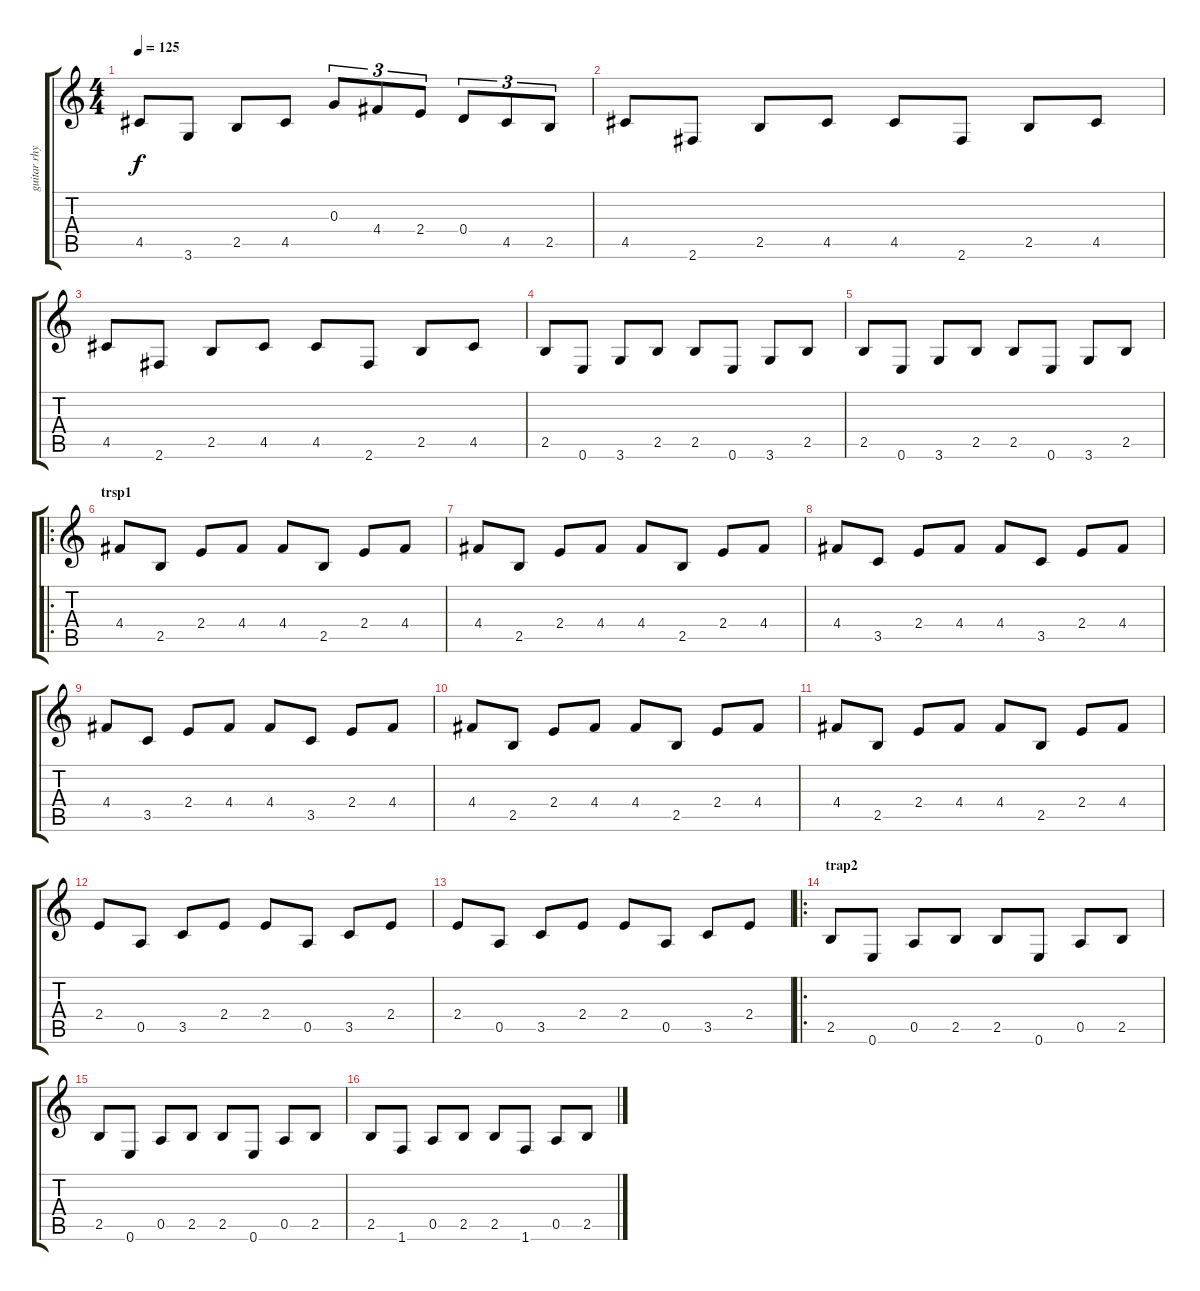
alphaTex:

\track ("guitar rhym" "guitar rhy") {instrument overdrivenguitar}
\staff {score tabs}
\tuning (E4 B3 G3 D3 A2 E2) {hide}
\ts (4 4)
\tempo 125
\clef g2
\ks c
4.5.8{dy f} 3.6.8 2.5.8 4.5.8 0.3.8{tu (3 2)} 4.4.8{tu (3 2)} 2.4.8{tu (3 2)} 0.4.8{tu (3 2)} 4.5.8{tu (3 2)} 2.5.8{tu (3 2)} |
4.5.8 2.6.8 2.5.8 4.5.8 4.5.8 2.6.8 2.5.8 4.5.8 |
4.5.8 2.6.8 2.5.8 4.5.8 4.5.8 2.6.8 2.5.8 4.5.8 |
2.5.8 0.6.8 3.6.8 2.5.8 2.5.8 0.6.8 3.6.8 2.5.8 |
2.5.8 0.6.8 3.6.8 2.5.8 2.5.8 0.6.8 3.6.8 2.5.8 |
\ro
\section ("" "trsp1")
4.4.8 2.5.8 2.4.8 4.4.8 4.4.8 2.5.8 2.4.8 4.4.8 |
4.4.8 2.5.8 2.4.8 4.4.8 4.4.8 2.5.8 2.4.8 4.4.8 |
4.4.8 3.5.8 2.4.8 4.4.8 4.4.8 3.5.8 2.4.8 4.4.8 |
4.4.8 3.5.8 2.4.8 4.4.8 4.4.8 3.5.8 2.4.8 4.4.8 |
4.4.8 2.5.8 2.4.8 4.4.8 4.4.8 2.5.8 2.4.8 4.4.8 |
4.4.8 2.5.8 2.4.8 4.4.8 4.4.8 2.5.8 2.4.8 4.4.8 |
2.4.8 0.5.8 3.5.8 2.4.8 2.4.8 0.5.8 3.5.8 2.4.8 |
2.4.8 0.5.8 3.5.8 2.4.8 2.4.8 0.5.8 3.5.8 2.4.8 |
\ro
\section ("" "trap2")
2.5.8 0.6.8 0.5.8 2.5.8 2.5.8 0.6.8 0.5.8 2.5.8 |
2.5.8 0.6.8 0.5.8 2.5.8 2.5.8 0.6.8 0.5.8 2.5.8 |
2.5.8 1.6.8 0.5.8 2.5.8 2.5.8 1.6.8 0.5.8 2.5.8
